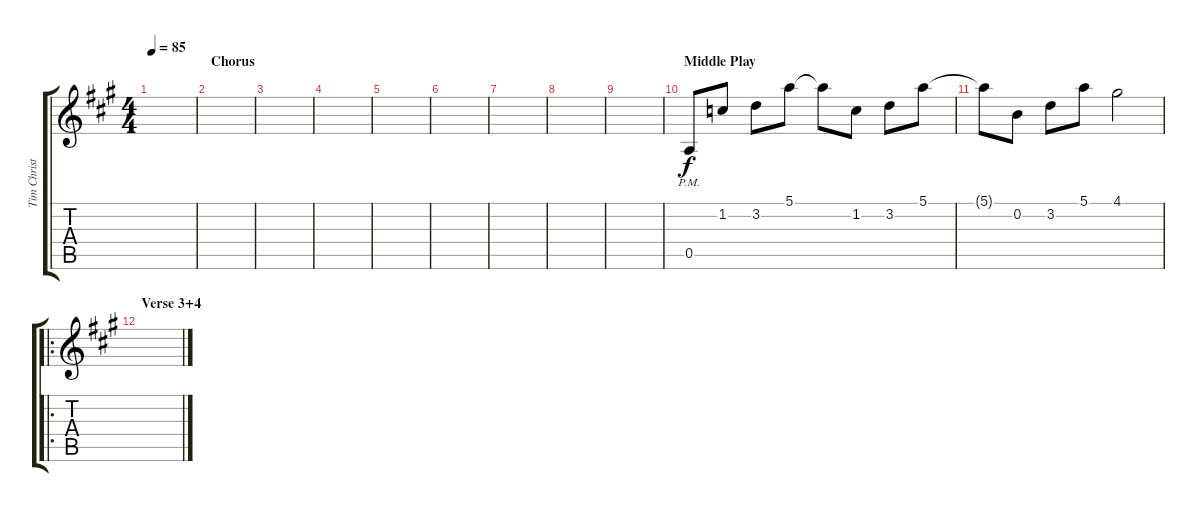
\track ("Tim Christensen (Intro)" "Tim Christ") {instrument electricguitarjazz}
\staff {score tabs}
\tuning (E4 B3 G3 D3 A2 E2) {hide}
\ts (4 4)
\tempo 85
\clef g2
\ks a
|
\section ("" "Chorus")
|
|
|
|
|
|
|
|
\section ("" "Middle Play")
0.5{pm}.8 1.2.8 3.2.8 5.1.8 5.1{t}.8 1.2.8 3.2.8 5.1.8 |
5.1{t}.8 0.2.8 3.2.8 5.1.8 4.1.2 |
\ro
\section ("" "Verse 3+4")
